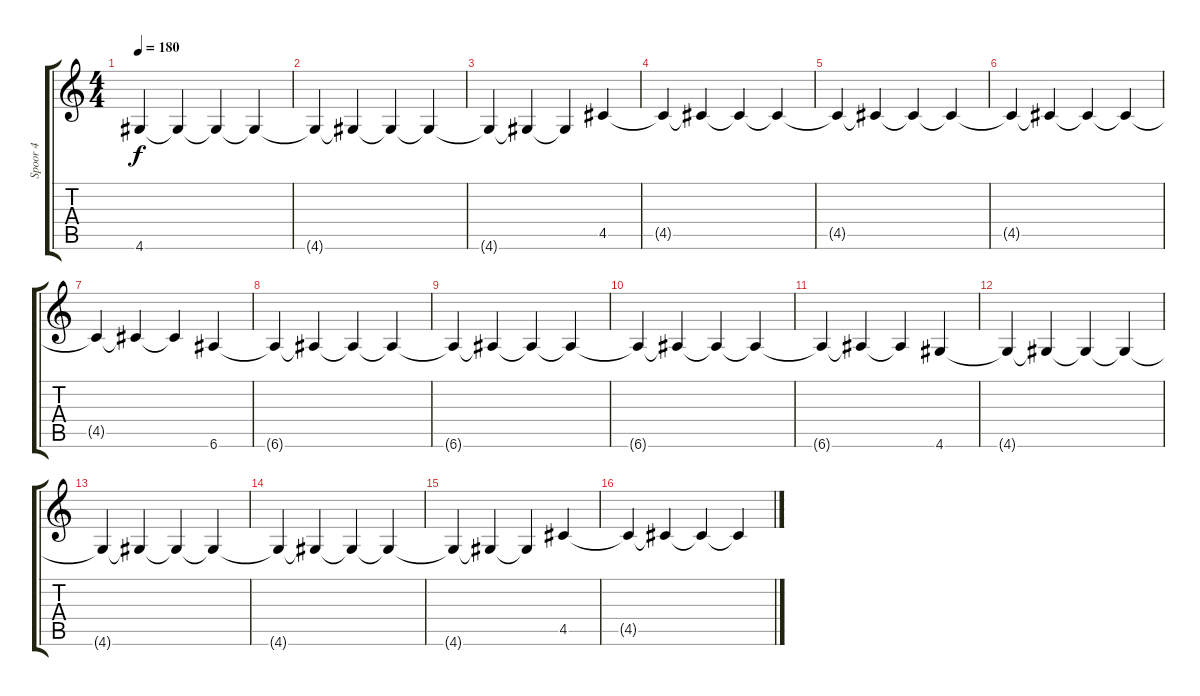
\track ("Spoor 4" "Spoor 4") {instrument contrabass}
\staff {score tabs}
\tuning (E4 B3 G3 D3 A2 E2) {hide}
\ts (4 4)
\tempo 180
\clef g2
\ks c
4.6{t}.4{dy f} 4.6{t}.4 4.6{t}.4 4.6{t}.4 |
4.6{t}.4 4.6{t}.4 4.6{t}.4 4.6{t}.4 |
4.6{t}.4 4.6{t}.4 4.6{t}.4 4.5.4 |
4.5{t}.4 4.5{t}.4 4.5{t}.4 4.5{t}.4 |
4.5{t}.4 4.5{t}.4 4.5{t}.4 4.5{t}.4 |
4.5{t}.4 4.5{t}.4 4.5{t}.4 4.5{t}.4 |
4.5{t}.4 4.5{t}.4 4.5{t}.4 6.6.4 |
6.6{t}.4 6.6{t}.4 6.6{t}.4 6.6{t}.4 |
6.6{t}.4 6.6{t}.4 6.6{t}.4 6.6{t}.4 |
6.6{t}.4 6.6{t}.4 6.6{t}.4 6.6{t}.4 |
6.6{t}.4 6.6{t}.4 6.6{t}.4 4.6.4 |
4.6{t}.4 4.6{t}.4 4.6{t}.4 4.6{t}.4 |
4.6{t}.4 4.6{t}.4 4.6{t}.4 4.6{t}.4 |
4.6{t}.4 4.6{t}.4 4.6{t}.4 4.6{t}.4 |
4.6{t}.4 4.6{t}.4 4.6{t}.4 4.5.4 |
4.5{t}.4 4.5{t}.4 4.5{t}.4 4.5{t}.4
